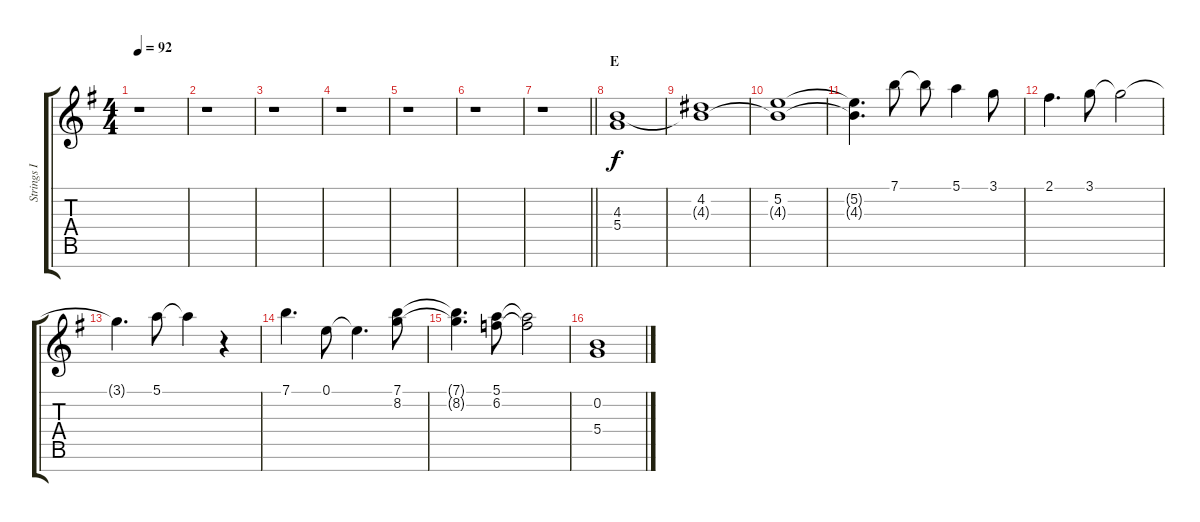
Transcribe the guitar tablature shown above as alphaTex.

\track ("Strings I" "Strings I") {instrument stringensemble1}
\staff {score tabs}
\tuning (E5 B4 G4 D4 A3 E3 B2) {hide}
\ts (4 4)
\tempo 92
\clef g2
\ks g
r.1{dy f} |
r.1 |
r.1 |
r.1 |
r.1 |
r.1 |
\barLineRight lightlight
r.1 |
\section ("" "E")
(4.3 5.4).1 |
(4.2 4.3{t}).1 |
(5.2 4.3{t}).1 |
(5.2{t} 4.3{t}).4{d} 7.1.8 7.1{t}.8 5.1.4 3.1.8 |
2.1.4{d} 3.1.8 3.1{t}.2 |
3.1{t}.4{d} 5.1.8 5.1{t}.4 r.4 |
7.1.4{d} 0.1.8 0.1{t}.4{d} (7.1 8.2).8 |
(7.1{t} 8.2{t}).4{d} (5.1 6.2).8 (5.1{t} 6.2{t}).2 |
(0.2 5.4).1
